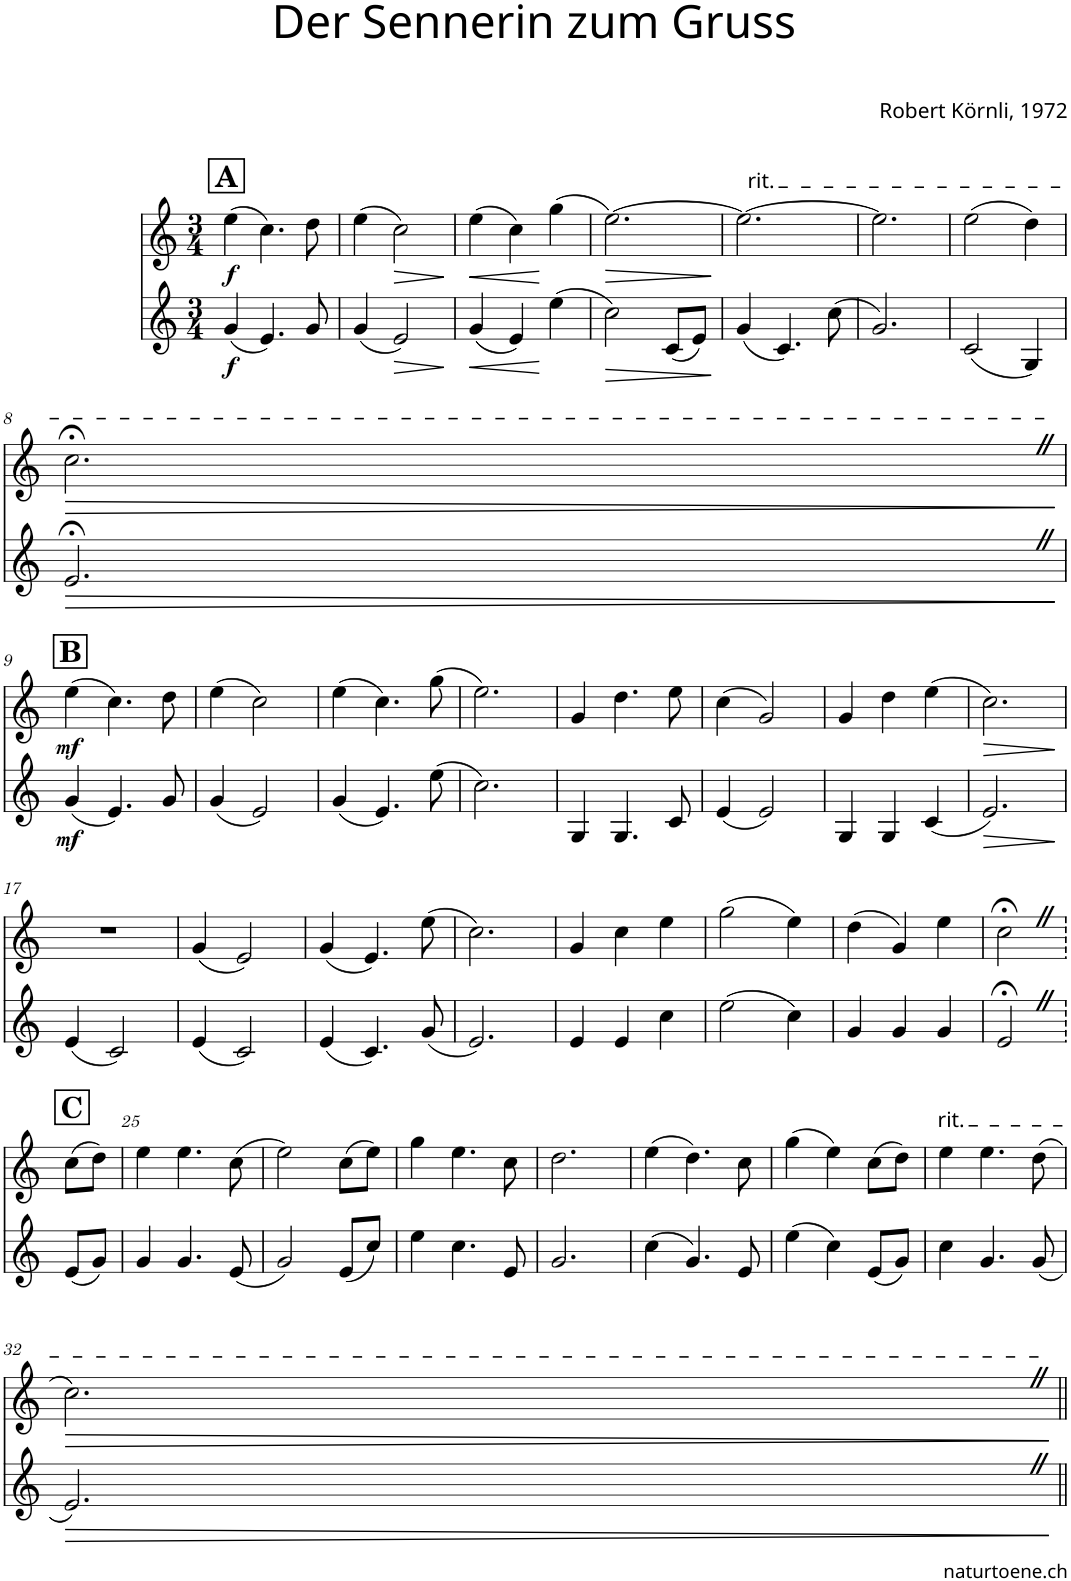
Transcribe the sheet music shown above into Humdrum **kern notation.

**kern	**dynam	**kern	**dynam
*part2	*part2	*part1	*part1
*staff2	*staff2	*staff1	*staff1
*I"Alphorn	*	*I"Alphorn	*
*clefG2	*	*clefG2	*
*Trd4c6	*	*Trd4c6	*
*k[]	*	*k[]	*
*M3/4	*	*M3/4	*
!!LO:REH:place=s1:a:B:cj:fs=14:t=A
=1	=1	=1	=1
!	!LO:DY:b	!	!LO:DY:b
(4g/	f	(4ee\	f
4.e/)	.	4.cc\)	.
8g/	.	8dd\	.
=2	=2	=2	=2
(4g/	.	(4ee\	.
!	!LO:HP:b	!	!LO:HP:b
2e/)	>	2cc\)	>
.	]	.	]
=3	=3	=3	=3
!	!LO:HP:b	!	!LO:HP:b
(4g/	<	(4ee\	<
4e/)	.	4cc\)	.
(4ee\	[	(4gg\	[
=4	=4	=4	=4
!	!LO:HP:b	!	!LO:HP:b
2cc\)	>	[2.ee\)	>
(8c/L	.	.	.
8e/J)	.	.	.
.	]	.	]
=5	=5	=5	=5
!	!	!LO:TX:a:t=rit.	!
(4g/	.	2.ee\_	.
4.c/)	.	.	.
(8cc\	.	.	.
=6	=6	=6	=6
2.g/)	.	2.ee\]	.
=7	=7	=7	=7
(2c/	.	(2ee\	.
4G/)	.	4dd\)	.
!!LO:LB:g=z
=8	=8	=8	=8
!	!LO:HP:b	!	!LO:HP:b
2.e;<Z/	>	2.cc;<Z\	>
.	]	.	]
!!LO:LB:g=z
=9	=9	=9	=9
!!LO:REH:place=s1:a:B:cj:fs=14:t=B
!	!LO:DY:b	!	!LO:DY:b
(4g/	mf	(4ee\	mf
4.e/)	.	4.cc\)	.
8g/	.	8dd\	.
=10	=10	=10	=10
(4g/	.	(4ee\	.
2e/)	.	2cc\)	.
=11	=11	=11	=11
(4g/	.	(4ee\	.
4.e/)	.	4.cc\)	.
(8ee\	.	(8gg\	.
=12	=12	=12	=12
2.cc\)	.	2.ee\)	.
=13	=13	=13	=13
4G/	.	4g/	.
4.G/	.	4.dd\	.
8c/	.	8ee\	.
=14	=14	=14	=14
(4e/	.	(4cc\	.
2e/)	.	2g/)	.
=15	=15	=15	=15
4G/	.	4g/	.
4G/	.	4dd\	.
(4c/	.	(4ee\	.
=16	=16	=16	=16
!	!LO:HP:b	!	!LO:HP:b
2.e/)	>	2.cc\)	>
.	]	.	]
!!LO:LB:g=z
=17	=17	=17	=17
(4e/	.	2.r	.
2c/)	.	.	.
=18	=18	=18	=18
(4e/	.	(4g/	.
2c/)	.	2e/)	.
=19	=19	=19	=19
(4e/	.	(4g/	.
4.c/)	.	4.e/)	.
(8g/	.	(8ee\	.
=20	=20	=20	=20
2.e/)	.	2.cc\)	.
=21	=21	=21	=21
4e/	.	4g/	.
4e/	.	4cc\	.
4cc\	.	4ee\	.
=22	=22	=22	=22
(2ee\	.	(2gg\	.
4cc\)	.	4ee\)	.
=23	=23	=23	=23
4g/	.	(4dd\	.
4g/	.	4g/)	.
4g/	.	4ee\	.
=24	=24	=24	=24
2e;<Z/	.	2cc;<Z\	.
!!LO:LB:g=z
=24X1	=24X1	=24X1	=24X1
!!LO:REH:place=s1:a:B:cj:fs=14:t=C
(8e/L	.	(8cc\L	.
8g/J)	.	8dd\J)	.
=25	=25	=25	=25
4g/	.	4ee\	.
4.g/	.	4.ee\	.
(8e/	.	(8cc\	.
=26	=26	=26	=26
2g/)	.	2ee\)	.
(8e/L	.	(8cc\L	.
8cc/J)	.	8ee\J)	.
=27	=27	=27	=27
4ee\	.	4gg\	.
4.cc\	.	4.ee\	.
8e/	.	8cc\	.
=28	=28	=28	=28
2.g/	.	2.dd\	.
=29	=29	=29	=29
(4cc\	.	(4ee\	.
4.g/)	.	4.dd\)	.
8e/	.	8cc\	.
=30	=30	=30	=30
(4ee\	.	(4gg\	.
4cc\)	.	4ee\)	.
(8e/L	.	(8cc\L	.
8g/J)	.	8dd\J)	.
=31	=31	=31	=31
!	!	!LO:TX:a:t=rit.	!
4cc\	.	4ee\	.
4.g/	.	4.ee\	.
(8g/	.	(8dd\	.
!!LO:LB:g=z
=32	=32	=32	=32
!	!LO:HP:b	!	!LO:HP:b
2.eZ/)	>	2.ccZ\)	>
.	]	.	]
=||	=||	=||	=||
*-	*-	*-	*-
